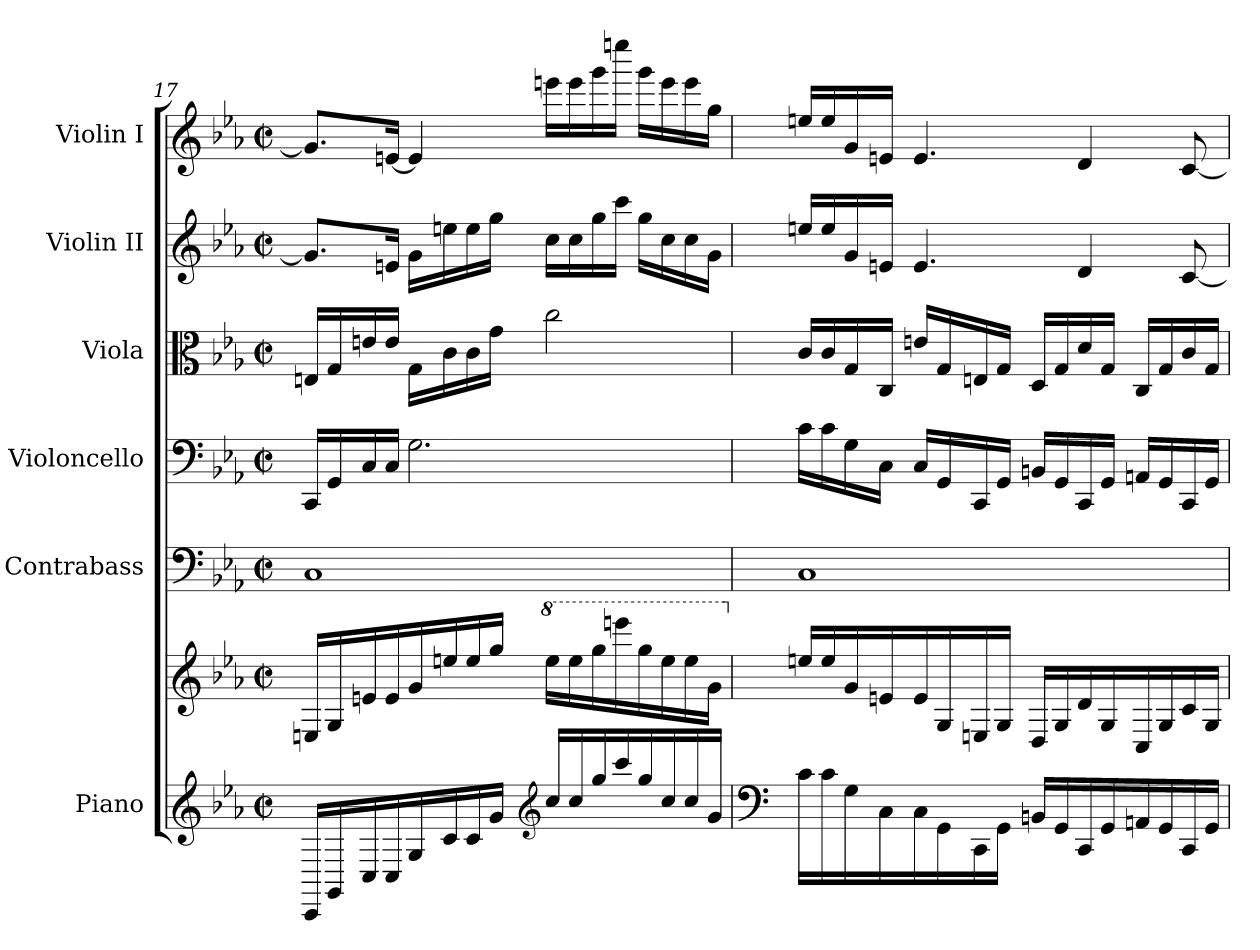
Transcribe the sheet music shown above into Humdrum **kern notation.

**kern	**kern	**kern	**kern	**kern	**kern	**kern
*part6	*part6	*part5	*part4	*part3	*part2	*part1
*staff7	*staff6	*staff5	*staff4	*staff3	*staff2	*staff1
*I"Piano	*	*I"Contrabass	*I"Violoncello	*I"Viola	*I"Violin II	*I"Violin I
*I'Pno.	*	*I'Cb.	*I'Vc.	*I'Vla.	*I'Vln. II	*I'Vln. I
*clefG2	*clefG2	*clefF4	*clefF4	*clefC3	*clefG2	*clefG2
*	*	*ITrd7c12	*	*	*	*
*k[b-e-a-]	*k[b-e-a-]	*k[b-e-a-]	*k[b-e-a-]	*k[b-e-a-]	*k[b-e-a-]	*k[b-e-a-]
*M2/2	*M2/2	*M2/2	*M2/2	*M2/2	*M2/2	*M2/2
*met(c|)	*met(c|)	*met(c|)	*met(c|)	*met(c|)	*met(c|)	*met(c|)
=17	=17	=17	=17	=17	=17	=17
16CC/LL	16En/LL	1CC	16CC/LL	16En/LL	8.g/L]	8.g/L]
16GG/	16G/	.	16GG/	16G/	.	.
16C/	16en/	.	16C/	16en/	.	.
16C/	16e/	.	16C/JJ	16e/JJ	16en/Jk	[16en/Jk
16G/	16g/	.	2.G\	16G\LL	16g\LL	4e/]
16c/	16een/	.	.	16c\	16een\	.
16c/	16ee/	.	.	16c\	16ee\	.
16g/JJ	16gg/JJ	.	.	16g\JJ	16gg\JJ	.
*clefG2	*	*	*	*	*	*
*	*8va	*	*	*	*	*
16cc/LL	16eee\LL	.	.	2cc\	16cc\LL	16eeen\LL
16cc/	16eee\	.	.	.	16cc\	16eee\
16gg/	16ggg\	.	.	.	16gg\	16ggg\
16ccc/	16eeeen\	.	.	.	16ccc\JJ	16eeeen\JJ
16gg/	16ggg\	.	.	.	16gg\LL	16ggg\LL
16cc/	16eee\	.	.	.	16cc\	16eee\
16cc/	16eee\	.	.	.	16cc\	16eee\
16g/JJ	16gg\JJ	.	.	.	16g\JJ	16gg\JJ
=18	=18	=18	=18	=18	=18	=18
*clefF4	*	*	*	*	*	*
*	*X8va	*	*	*	*	*
16c\LL	16een/LL	1CC	16c\LL	16c/LL	16een/LL	16een/LL
16c\	16ee/	.	16c\	16c/	16ee/	16ee/
16G\	16g/	.	16G\	16G/	16g/	16g/
16C\	16en/	.	16C\JJ	16C/JJ	16en/JJ	16en/JJ
16C\	16e/	.	16C/LL	16en/LL	4.e/	4.e/
16GG\	16G/	.	16GG/	16G/	.	.
16CC\	16En/	.	16CC/	16En/	.	.
16GG\JJ	16G/JJ	.	16GG/JJ	16G/JJ	.	.
16BBn/LL	16D/LL	.	16BBn/LL	16D/LL	.	.
16GG/	16G/	.	16GG/	16G/	.	.
16CC/	16d/	.	16CC/	16d/	4d/	4d/
16GG/	16G/	.	16GG/JJ	16G/JJ	.	.
16AAn/	16C/	.	16AAn/LL	16C/LL	.	.
16GG/	16G/	.	16GG/	16G/	.	.
16CC/	16c/	.	16CC/	16c/	[8c/	[8c/
16GG/JJ	16G/JJ	.	16GG/JJ	16G/JJ	.	.
=	=	=	=	=	=	=
*-	*-	*-	*-	*-	*-	*-
